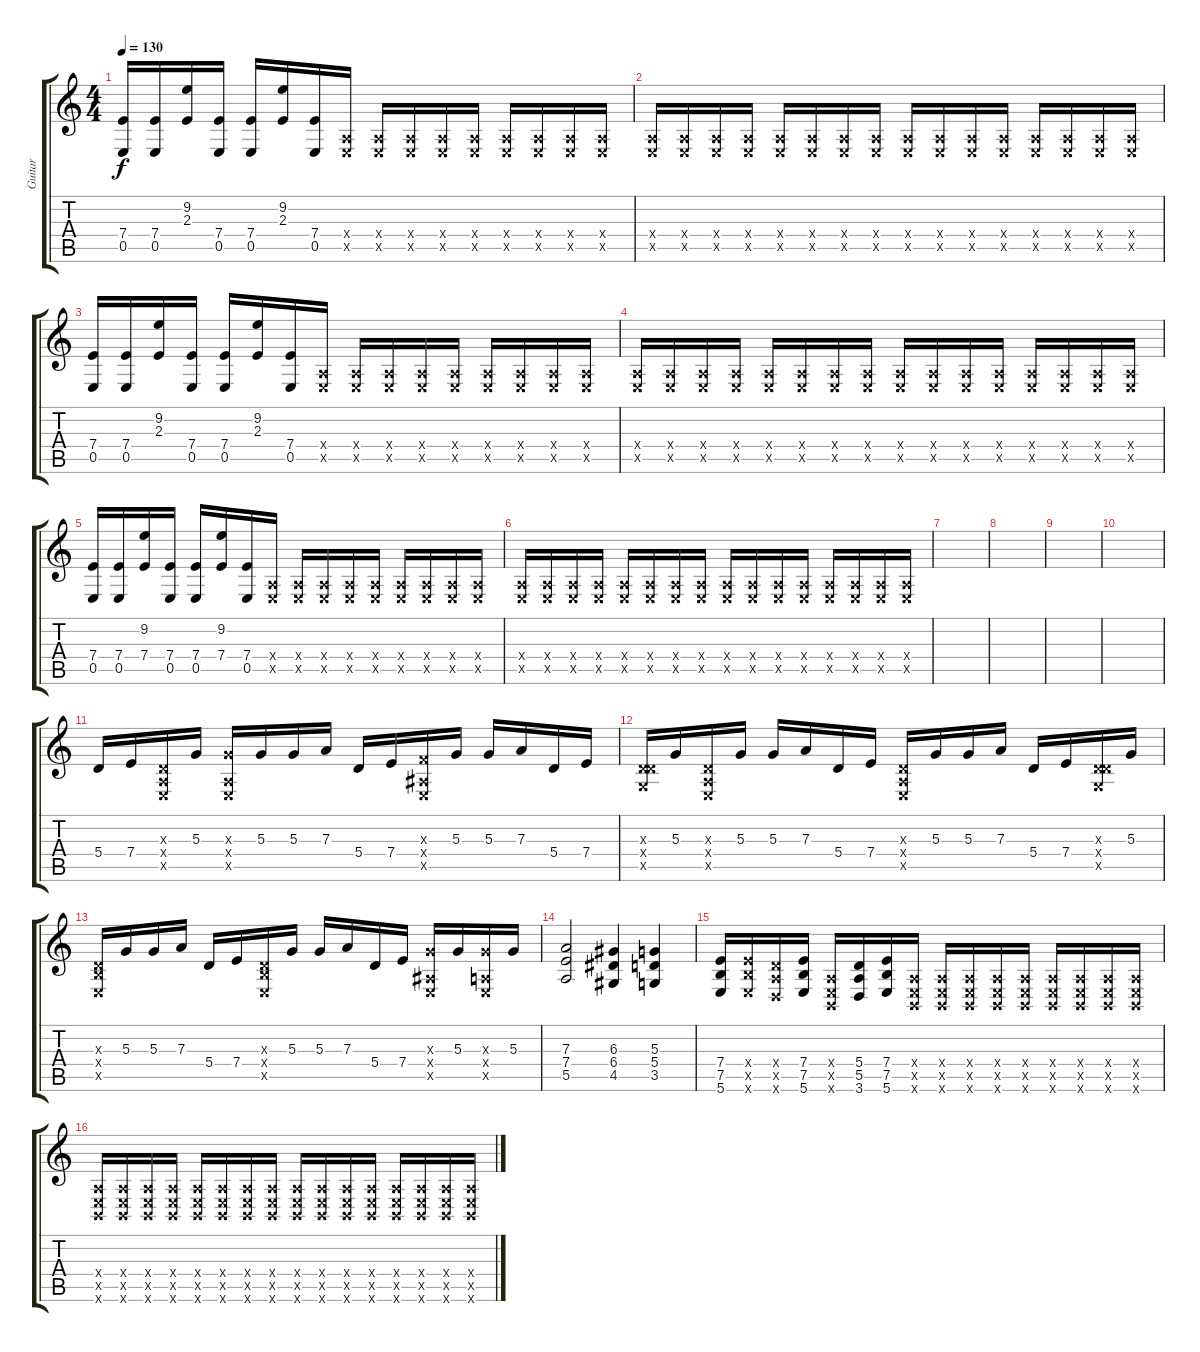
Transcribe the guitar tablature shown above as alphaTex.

\track ("Guitar" "Guitar") {instrument distortionguitar}
\staff {score tabs}
\tuning (C4 G3 D3 A2 E2 B1) {hide}
\ts (4 4)
\tempo 130
\clef g2
\ks c
(7.4 0.5).16{dy f} (7.4 0.5).16 (9.2 2.3).16 (7.4 0.5).16 (7.4 0.5).16 (9.2 2.3).16 (7.4 0.5).16 (0.4{x} 0.5{x}).16 (0.4{x} 0.5{x}).16 (0.4{x} 0.5{x}).16 (0.4{x} 0.5{x}).16 (0.4{x} 0.5{x}).16 (0.4{x} 0.5{x}).16 (0.4{x} 0.5{x}).16 (0.4{x} 0.5{x}).16 (0.4{x} 0.5{x}).16 |
(0.4{x} 0.5{x}).16 (0.4{x} 0.5{x}).16 (0.4{x} 0.5{x}).16 (0.4{x} 0.5{x}).16 (0.4{x} 0.5{x}).16 (0.4{x} 0.5{x}).16 (0.4{x} 0.5{x}).16 (0.4{x} 0.5{x}).16 (0.4{x} 0.5{x}).16 (0.4{x} 0.5{x}).16 (0.4{x} 0.5{x}).16 (0.4{x} 0.5{x}).16 (0.4{x} 0.5{x}).16 (0.4{x} 0.5{x}).16 (0.4{x} 0.5{x}).16 (0.4{x} 0.5{x}).16 |
(7.4 0.5).16 (7.4 0.5).16 (9.2 2.3).16 (7.4 0.5).16 (7.4 0.5).16 (9.2 2.3).16 (7.4 0.5).16 (0.4{x} 0.5{x}).16 (0.4{x} 0.5{x}).16 (0.4{x} 0.5{x}).16 (0.4{x} 0.5{x}).16 (0.4{x} 0.5{x}).16 (0.4{x} 0.5{x}).16 (0.4{x} 0.5{x}).16 (0.4{x} 0.5{x}).16 (0.4{x} 0.5{x}).16 |
(0.4{x} 0.5{x}).16 (0.4{x} 0.5{x}).16 (0.4{x} 0.5{x}).16 (0.4{x} 0.5{x}).16 (0.4{x} 0.5{x}).16 (0.4{x} 0.5{x}).16 (0.4{x} 0.5{x}).16 (0.4{x} 0.5{x}).16 (0.4{x} 0.5{x}).16 (0.4{x} 0.5{x}).16 (0.4{x} 0.5{x}).16 (0.4{x} 0.5{x}).16 (0.4{x} 0.5{x}).16 (0.4{x} 0.5{x}).16 (0.4{x} 0.5{x}).16 (0.4{x} 0.5{x}).16 |
(7.4 0.5).16 (7.4 0.5).16 (9.2 7.4).16 (7.4 0.5).16 (7.4 0.5).16 (9.2 7.4).16 (7.4 0.5).16 (0.4{x} 0.5{x}).16 (0.4{x} 0.5{x}).16 (0.4{x} 0.5{x}).16 (0.4{x} 0.5{x}).16 (0.4{x} 0.5{x}).16 (0.4{x} 0.5{x}).16 (0.4{x} 0.5{x}).16 (0.4{x} 0.5{x}).16 (0.4{x} 0.5{x}).16 |
(0.4{x} 0.5{x}).16 (0.4{x} 0.5{x}).16 (0.4{x} 0.5{x}).16 (0.4{x} 0.5{x}).16 (0.4{x} 0.5{x}).16 (0.4{x} 0.5{x}).16 (0.4{x} 0.5{x}).16 (0.4{x} 0.5{x}).16 (0.4{x} 0.5{x}).16 (0.4{x} 0.5{x}).16 (0.4{x} 0.5{x}).16 (0.4{x} 0.5{x}).16 (0.4{x} 0.5{x}).16 (0.4{x} 0.5{x}).16 (0.4{x} 0.5{x}).16 (0.4{x} 0.5{x}).16 |
|
|
|
|
5.4.16 7.4.16 (0.3{x} 0.4{x} 0.5{x}).16 5.3.16 (5.3{x} 0.4{x} 0.5{x}).16 5.3.16 5.3.16 7.3.16 5.4.16 7.4.16 (3.3{x} 1.4{x} 0.5{x}).16 5.3.16 5.3.16 7.3.16 5.4.16 7.4.16 |
(0.3{x} 5.4{x} 3.5{x}).16 5.3.16 (0.3{x} 0.4{x} 0.5{x}).16 5.3.16 5.3.16 7.3.16 5.4.16 7.4.16 (0.3{x} 0.4{x} 0.5{x}).16 5.3.16 5.3.16 7.3.16 5.4.16 7.4.16 (0.3{x} 5.4{x} 3.5{x}).16 5.3.16 |
(0.3{x} 2.4{x} 0.5{x}).16 5.3.16 5.3.16 7.3.16 5.4.16 7.4.16 (0.3{x} 2.4{x} 0.5{x}).16 5.3.16 5.3.16 7.3.16 5.4.16 7.4.16 (5.3{x} 1.4{x} 0.5{x}).16 5.3.16 (5.3{x} 0.4{x} 0.5{x}).16 5.3.16 |
(7.3 7.4 5.5).2 (6.3 6.4 4.5).4 (5.3 5.4 3.5).4 |
(7.4 7.5 5.6).16 (7.4{x} 7.5{x} 5.6{x}).16 (5.4{x} 5.5{x} 3.6{x}).16 (7.4 7.5 5.6).16 (0.4{x} 0.5{x} 0.6{x}).16 (5.4 5.5 3.6).16 (7.4 7.5 5.6).16 (0.4{x} 0.5{x} 0.6{x}).16 (0.4{x} 0.5{x} 0.6{x}).16 (0.4{x} 0.5{x} 0.6{x}).16 (0.4{x} 0.5{x} 0.6{x}).16 (0.4{x} 0.5{x} 0.6{x}).16 (0.4{x} 0.5{x} 0.6{x}).16 (0.4{x} 0.5{x} 0.6{x}).16 (0.4{x} 0.5{x} 0.6{x}).16 (0.4{x} 0.5{x} 0.6{x}).16 |
(0.4{x} 0.5{x} 0.6{x}).16 (0.4{x} 0.5{x} 0.6{x}).16 (0.4{x} 0.5{x} 0.6{x}).16 (0.4{x} 0.5{x} 0.6{x}).16 (0.4{x} 0.5{x} 0.6{x}).16 (0.4{x} 0.5{x} 0.6{x}).16 (0.4{x} 0.5{x} 0.6{x}).16 (0.4{x} 0.5{x} 0.6{x}).16 (0.4{x} 0.5{x} 0.6{x}).16 (0.4{x} 0.5{x} 0.6{x}).16 (0.4{x} 0.5{x} 0.6{x}).16 (0.4{x} 0.5{x} 0.6{x}).16 (0.4{x} 0.5{x} 0.6{x}).16 (0.4{x} 0.5{x} 0.6{x}).16 (0.4{x} 0.5{x} 0.6{x}).16 (0.4{x} 0.5{x} 0.6{x}).16
